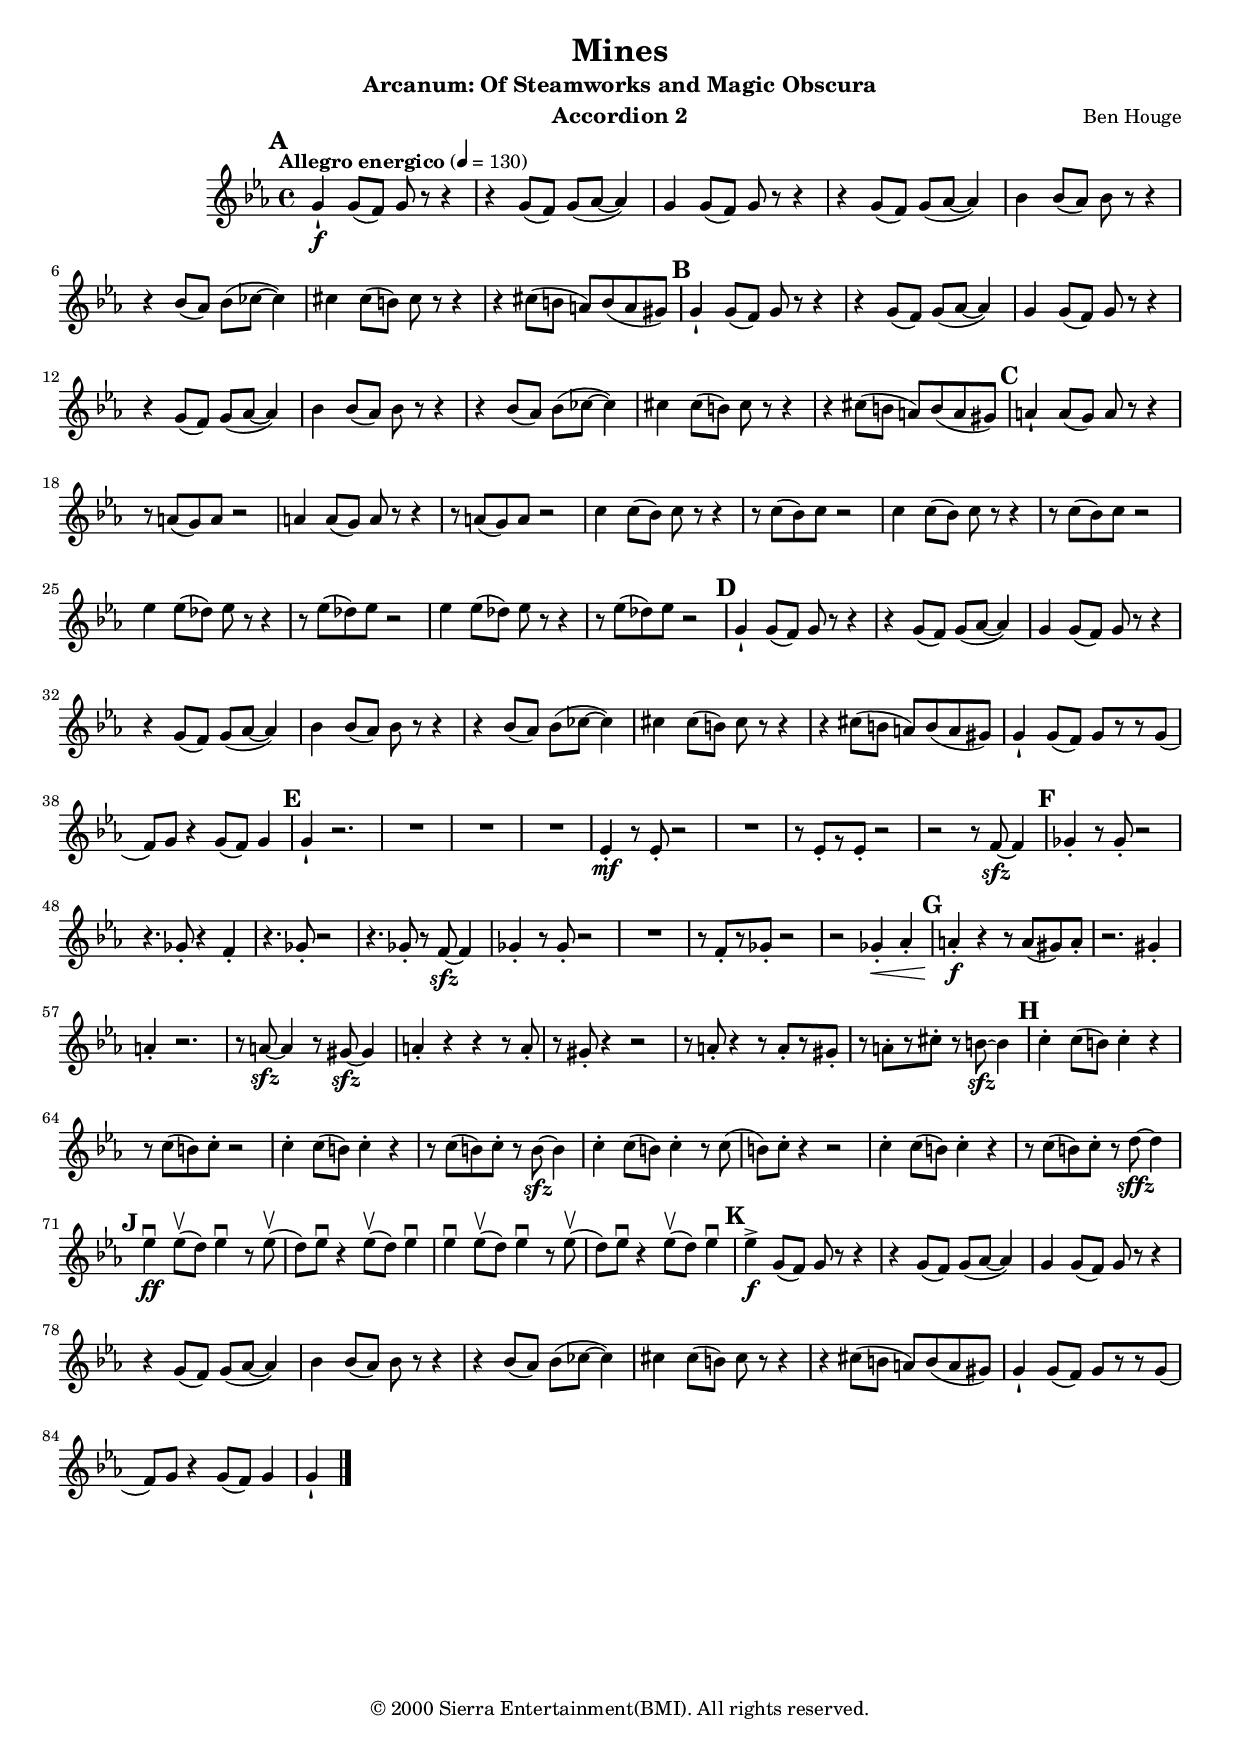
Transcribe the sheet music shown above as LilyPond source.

\include "src/header.ly"
#(set-global-staff-size 17)
\include "src/settings.ly"
accordionTwoSolo = \relative g' {
  \aTime
  \aKey
  \clef treble
  \tag #'part { \defaultTempo }

  \tag #'part {\mark \default}
    
    g4\staccatissimo \f g8 ( [ f8 ) ] g8 r8 r4 
    r4 g8 ( [ f8 ) ] g8 ( [ as8 ~ ] as4 ) 
    g4 g8 ( [ f8 ) ] g8 r8 r4  
    r4 g8 ( [ f8 ) ] g8 ( [ as8 ~ ] as4 ) 
    
    bes4 bes8 ( [ as8 ) ] bes8 r8 r4 
    r4 bes8 ( [ as8 ) ] bes8 ( [ ces8 ~ ] ces4 )  
    cis4 cis8 ( [ b8 ) ] cis8 r8 r4 
    r4 cis8 ( [ b8 ] a8 ) [ b8 ( a8 gis8 ) ] 

  \tag #'part {\mark \default}

    g4\staccatissimo g8 ( [ f8 ) ] g8 r8 r4  
    r4 g8 ( [ f8 ) ] g8 ( [ as8 ~ ] as4 ) 
    g4 g8 ( [ f8 ) ] g8 r8 r4 
    r4 g8 ( [ f8 ) ] g8 ( [ as8 ~ ] as4 )  
    
    bes4 bes8 ( [ as8 ) ] bes8 r8 r4 
    r4 bes8 ( [ as8 ) ] bes8 ( [ ces8 ~ ] ces4 ) 
    cis4 cis8 ( [ b8 ) ] cis8 r8 r4  
    r4 cis8 ( [ b8 ] a8 ) [ b8 ( a8 gis8 ) ] 

  \tag #'part {\mark \default}

    a4\staccatissimo a8 ( [ g8 ) ] a8 r8 r4 
    r8 a8 ( [ g8 ) a8 ] r2  
    a4 a8 ( [ g8 ) ] a8 r8 r4 
    r8 a8 ( [ g8 ) a8 ] r2 
    
    c4 c8 ( [ bes8 ) ] c8 r8 r4  
    r8 c8 ( [ bes8 ) c8 ] r2 
    c4 c8 ( [ bes8 ) ] c8 r8 r4 
    r8 c8 ( [ bes8 ) c8 ] r2  
    
    es4 es8 ( [ des8 ) ] es8 r8 r4 
    r8 es8 ( [ des8 ) es8 ] r2 
    es4 es8 ( [ des8 ) ] es8 r8 r4  
    r8 es8 ( [ des8 ) es8 ] r2 
    
  \tag #'part {\mark \default}

    g,4\staccatissimo g8 ( [ f8 ) ] g8 r8 r4 
    r4 g8 ( [ f8 ) ] g8 ( [ as8 ~ ] as4 )  
    g4 g8 ( [ f8 ) ] g8 r8 r4 
    r4 g8 ( [ f8 ) ] g8 ( [ as8 ~ ] as4 ) 
    
    bes4 bes8 ( [ as8 ) ] bes8 r8 r4  
    r4 bes8 ( [ as8 ) ] bes8 ( [ ces8 ~ ] ces4 ) 
    cis4 cis8 ( [ b8 ) ] cis8 r8 r4 
    r4 cis8 ( [ b8 ] a8 ) [ b8 ( a8 gis8 ) ]  
    
    g4\staccatissimo g8 ( [ f8 ) ] g8 [ r8 r8 g8 ( ] 
    f8 ) [ g8 ] r4 g8 ( [ f8 ) ] g4 
    
  \tag #'part {\mark \default}

    g4\staccatissimo r2. 
    R1*3 
    
    es4 \mf -. r8 es8 -. r2 
    R1 
    r8 es8 -. [ r8 es8 -. ] r2  
    r2 r8 f8 \sfz ~ f4 

  \tag #'part {\mark \default}

    ges4 -. r8 ges8 -. r2 
    r4. ges8 -. r4 f4 -. 
    r4. ges8 -. r2  
    r4. ges8 -. r8 f8 \sfz ~ f4 
    
    ges4 -. r8 ges8 -. r2 
    R1 
    r8 f8 -. [ r8 ges8 -. ] r2  
    r2 ges4 \< -. as4 -. 

  \tag #'part {\mark \default}

    a4 \! \f -. r4 r8 a8 ( [ gis8 ) a8 -. ] 
    r2. gis4 -. 
    a4 -. r2.  
    r8 a8 \sfz ~ a4 r8 gis8 \sfz ~ gis4 
    
    a4 -. r4 r4 r8 a8 -. 
    r8 gis8 -. r4 r2  
    r8 a8 -. r4 r8 a8 -. [ r8 gis8 -. ] 
    r8 a8 -. [ r8 cis8 -. ] r8 b8 \sfz ~ b4 

  \tag #'part {\mark \default}

    c4 ^. c8 ( [ b8 ) ] c4 ^. r4  
    r8 c8 ( [ b8 ) c8 -. ] r2 
    c4 ^. c8 ( [ b8 ) ] c4 ^. r4 
    r8 c8 ( [ b8 ) c8 -. ] r8 b8 \sfz ~ b4  

    c4 ^. c8 ( [ b8 ) ] c4 ^. r8 c8 ( 
    b8 ) [ c8 -. ] r4 r2 
    c4 ^. c8 ( [ b8 ) ] c4 ^. r4  
    r8 c8 ( [ b8 ) c8 -. ] r8 d8 \sffz ~ d4 

  \tag #'part {\mark \default}

    es4 \ff ^\downbow es8 ( ^\upbow [ d8 ) ] es4 ^\downbow r8 es8 (
    ^\upbow 
    d8 ) [ es8 ^\downbow ] r4 es8 ( ^\upbow [ d8 ) ] es4 ^\downbow
     
    es4 ^\downbow es8 ( ^\upbow [ d8 ) ] es4 ^\downbow r8 es8 ( ^\upbow
    
    d8 ) [ es8 ^\downbow ] r4 es8 ( ^\upbow [ d8 ) ] es4 ^\downbow 

  \tag #'part {\mark \default}

    es4 \f ^> g,8 ( [ f8 ) ] g8 r8 r4  
    r4 g8 ( [ f8 ) ] g8 ( [ as8 ~ ] as4 ) 
    g4 g8 ( [ f8 ) ] g8 r8 r4 
    r4 g8 ( [ f8 ) ] g8 ( [ as8 ~ ] as4 )  

    bes4 bes8 ( [ as8 ) ] bes8 r8 r4 
    r4 bes8 ( [ as8 ) ] bes8 ( [ ces8 ~ ] ces4 ) 
    cis4 cis8 ( [ b8 ) ] cis8 r8 r4  
    r4 cis8 ( [ b8 ] a8 ) [ b8 ( a8 gis8 ) ] 

    g4\staccatissimo g8 ( [ f8 ) ] g8 [ r8 r8 g8 ( ] 
    f8 ) [ g8 ] r4 g8 ( [ f8 ) ] g4 
    g4\staccatissimo \bar "|."
}


\header {
    instrument = "Accordion 2"
}

\score {
  \new Score {
  \set Score.markFormatter = #format-mark-box-numbers
  <<
    \new Staff <<
      \set Staff.midiInstrument = "Accordion"
      \removeWithTag #'score \accordionTwoSolo
    >>
  >>
  }
  \layout {
    \include "src/layout.ly"
  }
  \midi{}
}
\paper {
  indent = 25
}
